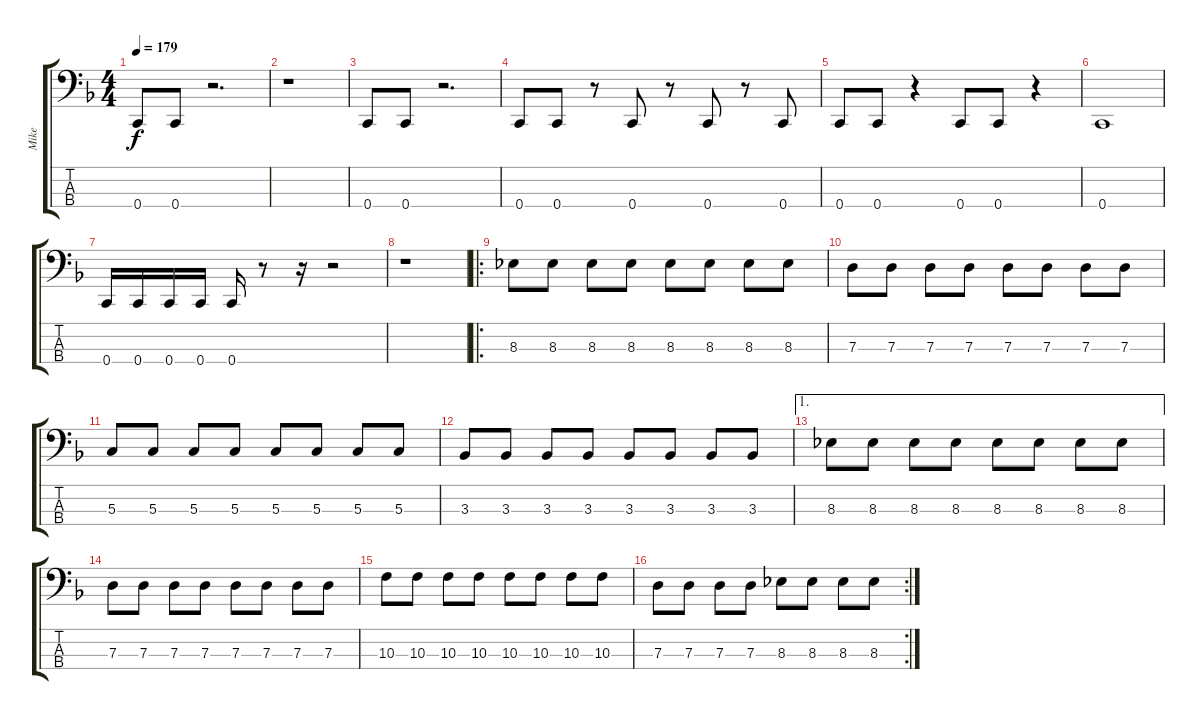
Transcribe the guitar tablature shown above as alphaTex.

\track ("Mike" "Mike") {instrument electricbasspick}
\staff {score tabs}
\tuning (F2 C2 G1 C1) {hide}
\ts (4 4)
\tempo 179
\clef f4
\ks f
0.4.8{dy f instrument electricbasspick} 0.4.8 r.2{d} |
r.1 |
0.4.8 0.4.8 r.2{d} |
0.4.8 0.4.8 r.8 0.4.8 r.8 0.4.8 r.8 0.4.8 |
0.4.8 0.4.8 r.4 0.4.8 0.4.8 r.4 |
0.4.1 |
0.4.16 0.4.16 0.4.16 0.4.16 0.4.16 r.8 r.16 r.2 |
r.1 |
\ro
8.3.8 8.3.8 8.3.8 8.3.8 8.3.8 8.3.8 8.3.8 8.3.8 |
7.3.8 7.3.8 7.3.8 7.3.8 7.3.8 7.3.8 7.3.8 7.3.8 |
5.3.8 5.3.8 5.3.8 5.3.8 5.3.8 5.3.8 5.3.8 5.3.8 |
3.3.8 3.3.8 3.3.8 3.3.8 3.3.8 3.3.8 3.3.8 3.3.8 |
\ae 1
8.3.8 8.3.8 8.3.8 8.3.8 8.3.8 8.3.8 8.3.8 8.3.8 |
7.3.8 7.3.8 7.3.8 7.3.8 7.3.8 7.3.8 7.3.8 7.3.8 |
10.3.8 10.3.8 10.3.8 10.3.8 10.3.8 10.3.8 10.3.8 10.3.8 |
\rc 2
7.3.8 7.3.8 7.3.8 7.3.8 8.3.8 8.3.8 8.3.8 8.3.8
